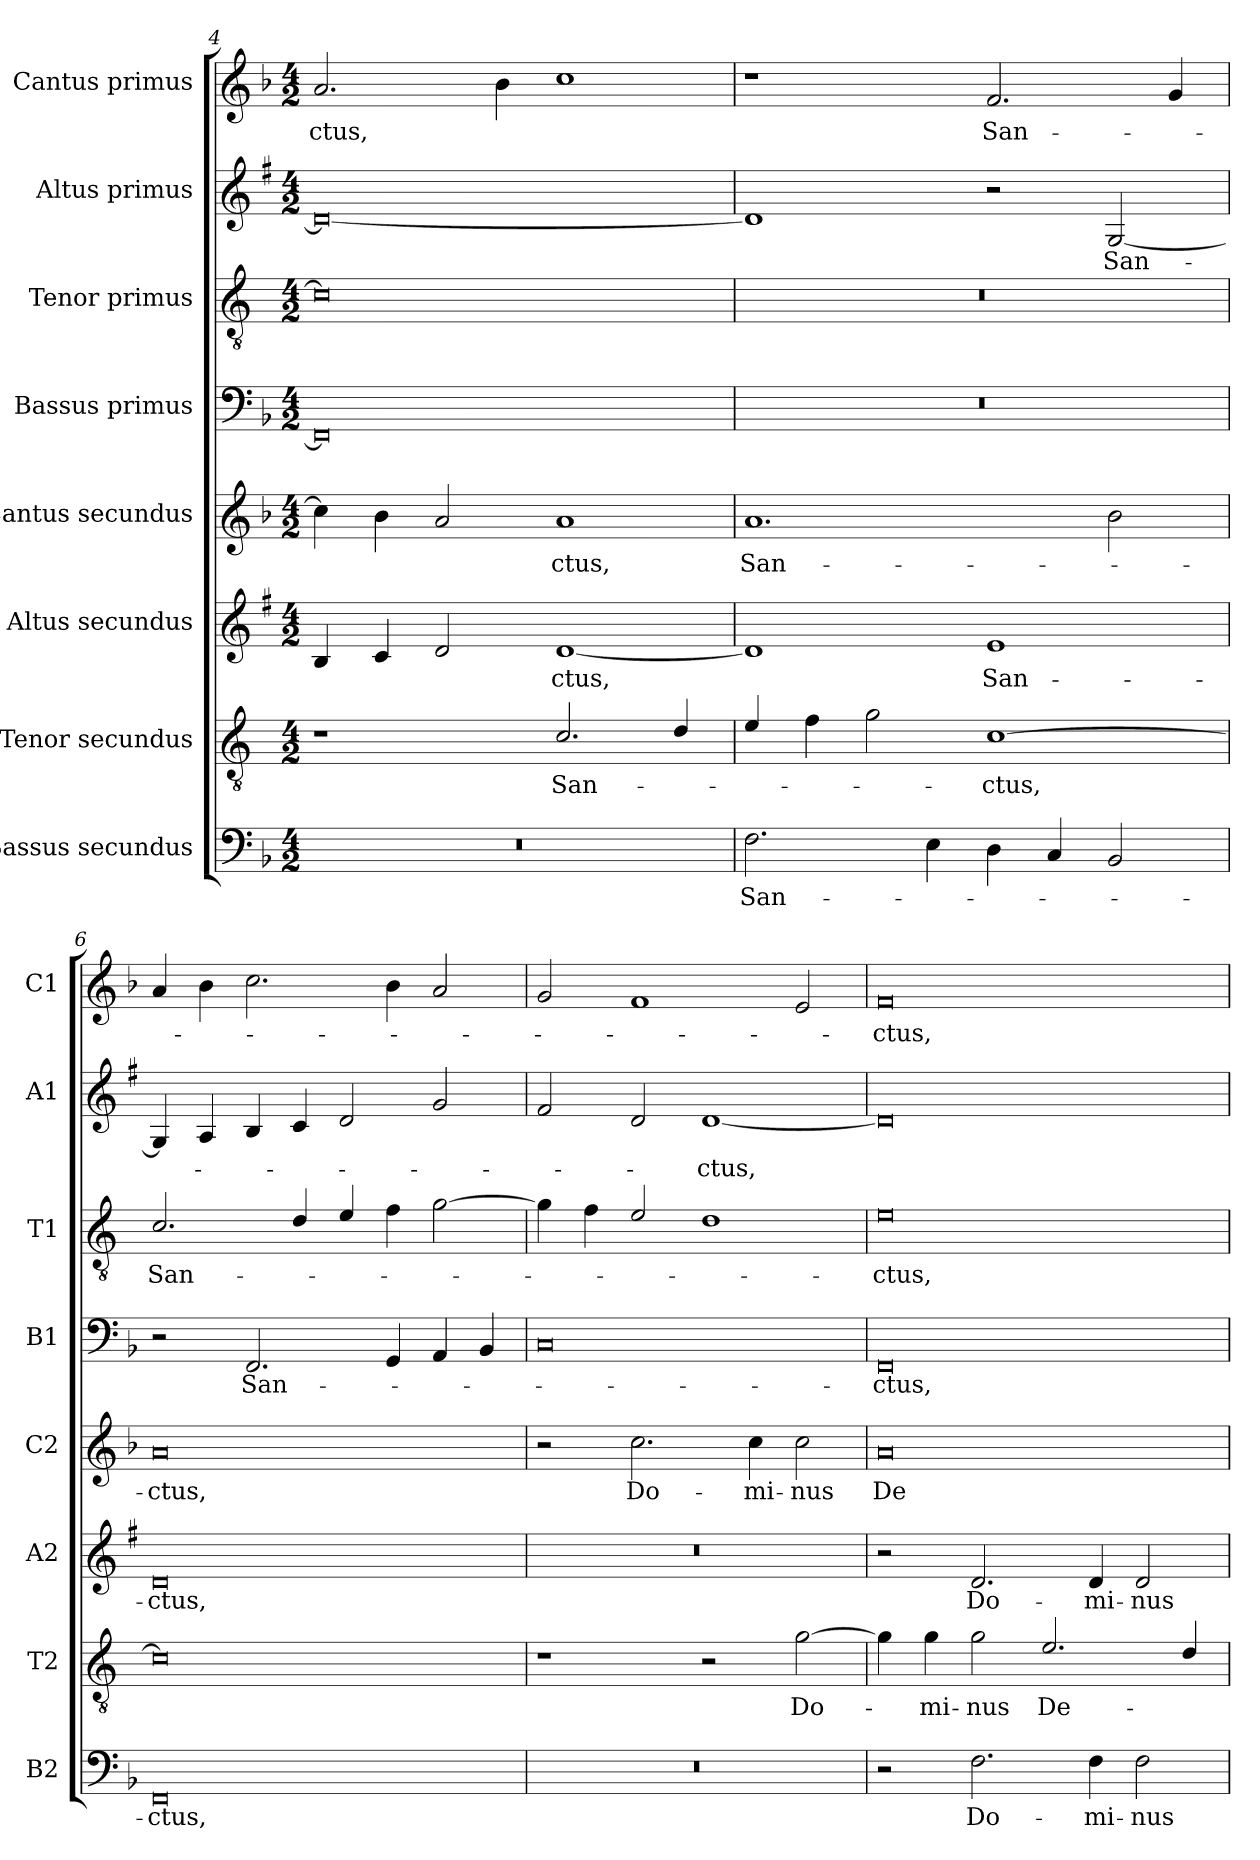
**kern	**text	**kern	**text	**kern	**text	**kern	**text	**kern	**text	**kern	**text	**kern	**text	**kern	**text
*part8	*part8	*part7	*part7	*part6	*part6	*part5	*part5	*part4	*part4	*part3	*part3	*part2	*part2	*part1	*part1
*staff8	*staff8	*staff7	*staff7	*staff6	*staff6	*staff5	*staff5	*staff4	*staff4	*staff3	*staff3	*staff2	*staff2	*staff1	*staff1
*I"Bassus secundus	*	*I"Tenor secundus	*	*I"Altus secundus	*	*I"Cantus secundus	*	*I"Bassus primus	*	*I"Tenor primus	*	*I"Altus primus	*	*I"Cantus primus	*
*I'B2	*	*I'T2	*	*I'A2	*	*I'C2	*	*I'B1	*	*I'T1	*	*I'A1	*	*I'C1	*
*clefF4	*	*clefGv2	*	*clefG2	*	*clefG2	*	*clefF4	*	*clefGv2	*	*clefG2	*	*clefG2	*
*	*	*ITrd4c7	*	*ITrd1c2	*	*	*	*	*	*ITrd4c7	*	*ITrd1c2	*	*	*
*k[b-]	*	*k[b-]	*	*k[b-]	*	*k[b-]	*	*k[b-]	*	*k[b-]	*	*k[b-]	*	*k[b-]	*
*F:	*	*F:	*	*F:	*	*F:	*	*F:	*	*F:	*	*F:	*	*F:	*
*M4/2	*	*M4/2	*	*M4/2	*	*M4/2	*	*M4/2	*	*M4/2	*	*M4/2	*	*M4/2	*
=4	=4	=4	=4	=4	=4	=4	=4	=4	=4	=4	=4	=4	=4	=4	=4
!	!	!	!	!	!	!	!	!	!	!	!	!	!	!	!LO:LY:b
0r	.	1r	.	4A/	.	4cc\]	.	0FF]	.	0F]	.	0c_	.	2.a/	-ctus,
.	.	.	.	4B-/	.	4b-\	.	.	.	.	.	.	.	.	.
.	.	.	.	2c/	.	2a/	.	.	.	.	.	.	.	.	.
.	.	.	.	.	.	.	.	.	.	.	.	.	.	4b-\	.
!	!	!	!LO:LY:b	!	!LO:LY:b	!	!LO:LY:b	!	!	!	!	!	!	!	!
.	.	2.F/	San-	[1c	-ctus,	1a	-ctus,	.	.	.	.	.	.	1cc	.
.	.	4G/	.	.	.	.	.	.	.	.	.	.	.	.	.
!!LO:LB:g=z
=5	=5	=5	=5	=5	=5	=5	=5	=5	=5	=5	=5	=5	=5	=5	=5
!	!LO:LY:b	!	!	!	!	!	!LO:LY:b	!	!	!	!	!	!	!	!
2.F\	San-	4A/	.	1c]	.	1.a	San-	0r	.	0r	.	1c]	.	1r	.
.	.	4B-\	.	.	.	.	.	.	.	.	.	.	.	.	.
.	.	2c\	.	.	.	.	.	.	.	.	.	.	.	.	.
4E\	.	.	.	.	.	.	.	.	.	.	.	.	.	.	.
!	!	!	!LO:LY:b	!	!LO:LY:b	!	!	!	!	!	!	!	!	!	!LO:LY:b
4D\	.	[1F	-ctus,	1d	San-	.	.	.	.	.	.	2r	.	2.f/	San-
4C/	.	.	.	.	.	.	.	.	.	.	.	.	.	.	.
!	!	!	!	!	!	!	!	!	!	!	!	!	!LO:LY:b	!	!
2BB-/	.	.	.	.	.	2b-\	.	.	.	.	.	[2F/	San-	.	.
.	.	.	.	.	.	.	.	.	.	.	.	.	.	4g/	.
=6	=6	=6	=6	=6	=6	=6	=6	=6	=6	=6	=6	=6	=6	=6	=6
!	!LO:LY:b	!	!	!	!LO:LY:b	!	!LO:LY:b	!	!	!	!LO:LY:b	!	!	!	!
0FF	-ctus,	0F]	.	0c	-ctus,	0a	-ctus,	2r	.	2.F/	San-	4F/]	.	4a/	.
.	.	.	.	.	.	.	.	.	.	.	.	4G/	.	4b-\	.
!	!	!	!	!	!	!	!	!	!LO:LY:b	!	!	!	!	!	!
.	.	.	.	.	.	.	.	2.FF/	San-	.	.	4A/	.	2.cc\	.
.	.	.	.	.	.	.	.	.	.	4G/	.	4B-/	.	.	.
.	.	.	.	.	.	.	.	.	.	4A/	.	2c/	.	.	.
.	.	.	.	.	.	.	.	4GG/	.	4B-\	.	.	.	4b-\	.
.	.	.	.	.	.	.	.	4AA/	.	[2c\	.	2f/	.	2a/	.
.	.	.	.	.	.	.	.	4BB-/	.	.	.	.	.	.	.
=7	=7	=7	=7	=7	=7	=7	=7	=7	=7	=7	=7	=7	=7	=7	=7
0r	.	1r	.	0r	.	2r	.	0C	.	4c\]	.	2e/	.	2g/	.
.	.	.	.	.	.	.	.	.	.	4B-\	.	.	.	.	.
!	!	!	!	!	!	!	!LO:LY:b	!	!	!	!	!	!	!	!
.	.	.	.	.	.	2.cc\	Do-	.	.	2A/	.	2c/	.	1f	.
!	!	!	!	!	!	!	!	!	!	!	!	!	!LO:LY:b	!	!
.	.	2r	.	.	.	.	.	.	.	1G	.	[1c	-ctus,	.	.
!	!	!	!	!	!	!	!LO:LY:b	!	!	!	!	!	!	!	!
.	.	.	.	.	.	4cc\	-mi-	.	.	.	.	.	.	.	.
!	!	!	!LO:LY:b	!	!	!	!LO:LY:b	!	!	!	!	!	!	!	!
.	.	[2c\	Do-	.	.	2cc\	-nus	.	.	.	.	.	.	2e/	.
=8	=8	=8	=8	=8	=8	=8	=8	=8	=8	=8	=8	=8	=8	=8	=8
!	!	!	!	!	!	!	!LO:LY:b	!	!LO:LY:b	!	!LO:LY:b	!	!	!	!LO:LY:b
2r	.	4c\]	.	2r	.	0a	De-	0FF	-ctus,	0A	-ctus,	0c]	.	0f	-ctus,
!	!	!	!LO:LY:b	!	!	!	!	!	!	!	!	!	!	!	!
.	.	4c\	-mi-	.	.	.	.	.	.	.	.	.	.	.	.
!	!LO:LY:b	!	!LO:LY:b	!	!LO:LY:b	!	!	!	!	!	!	!	!	!	!
2.F\	Do-	2c\	-nus	2.c/	Do-	.	.	.	.	.	.	.	.	.	.
!	!	!	!LO:LY:b	!	!	!	!	!	!	!	!	!	!	!	!
.	.	2.A/	De-	.	.	.	.	.	.	.	.	.	.	.	.
!	!LO:LY:b	!	!	!	!LO:LY:b	!	!	!	!	!	!	!	!	!	!
4F\	-mi-	.	.	4c/	-mi-	.	.	.	.	.	.	.	.	.	.
!	!LO:LY:b	!	!	!	!LO:LY:b	!	!	!	!	!	!	!	!	!	!
2F\	-nus	.	.	2c/	-nus	.	.	.	.	.	.	.	.	.	.
.	.	4G/	.	.	.	.	.	.	.	.	.	.	.	.	.
=	=	=	=	=	=	=	=	=	=	=	=	=	=	=	=
*-	*-	*-	*-	*-	*-	*-	*-	*-	*-	*-	*-	*-	*-	*-	*-
